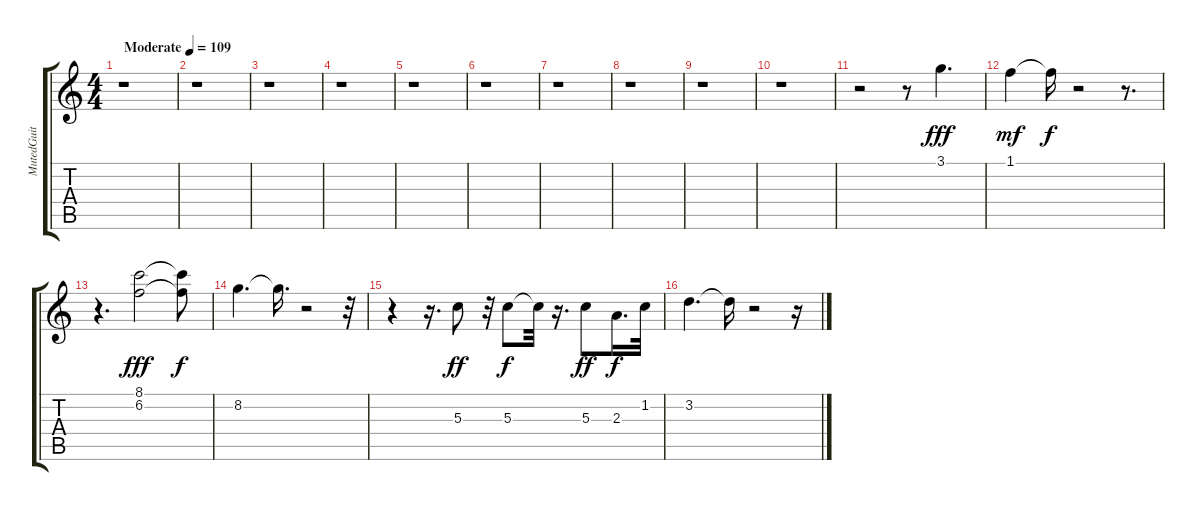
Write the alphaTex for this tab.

\track ("MutedGuit" "MutedGuit") {instrument overdrivenguitar}
\staff {score tabs}
\tuning (E4 B3 G3 D3 A2 E2) {hide}
\ts (4 4)
\tempo (109 "Moderate")
\clef g2
\ks c
r.1{dy fff instrument overdrivenguitar} |
r.1 |
r.1 |
r.1 |
r.1 |
r.1 |
r.1 |
r.1 |
r.1 |
r.1 |
r.2 r.8 3.1.4{d} |
1.1.4{dy mf} 1.1{t}.16{dy f} r.2 r.8{d} |
r.4{d} (8.1 6.2).2{dy fff} (8.1{t} 6.2{t}).8{dy f} |
8.2.4{d} 8.2{t}.16{d} r.2 r.32 |
r.4 r.16{d} 5.3.8{dy ff} r.32 5.3.8{dy f} 5.3{t}.32 r.16{d} 5.3.8{dy ff} 2.3.16{d dy f} 1.2.32 |
3.2.4{d} 3.2{t}.16 r.2 r.16
